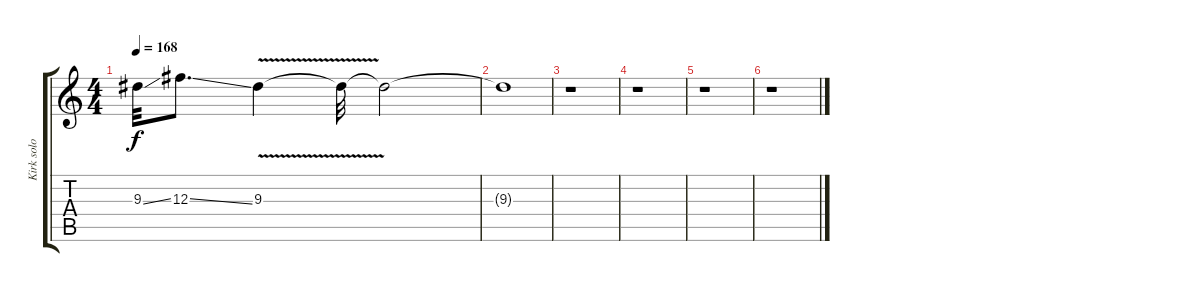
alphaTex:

\track ("Kirk solo" "Kirk solo") {instrument distortionguitar}
\staff {score tabs}
\tuning (Eb4 Bb3 Gb3 Db3 Ab2 Eb2) {hide}
\ts (4 4)
\tempo 168
\clef g2
\ks c
9.3{ss}.32{dy f} 12.3{ss}.8{d} 9.3{v}.4 9.3{t}.32 9.3{t}.2 |
9.3{t}.1 |
r.1 |
r.1 |
r.1 |
r.1
